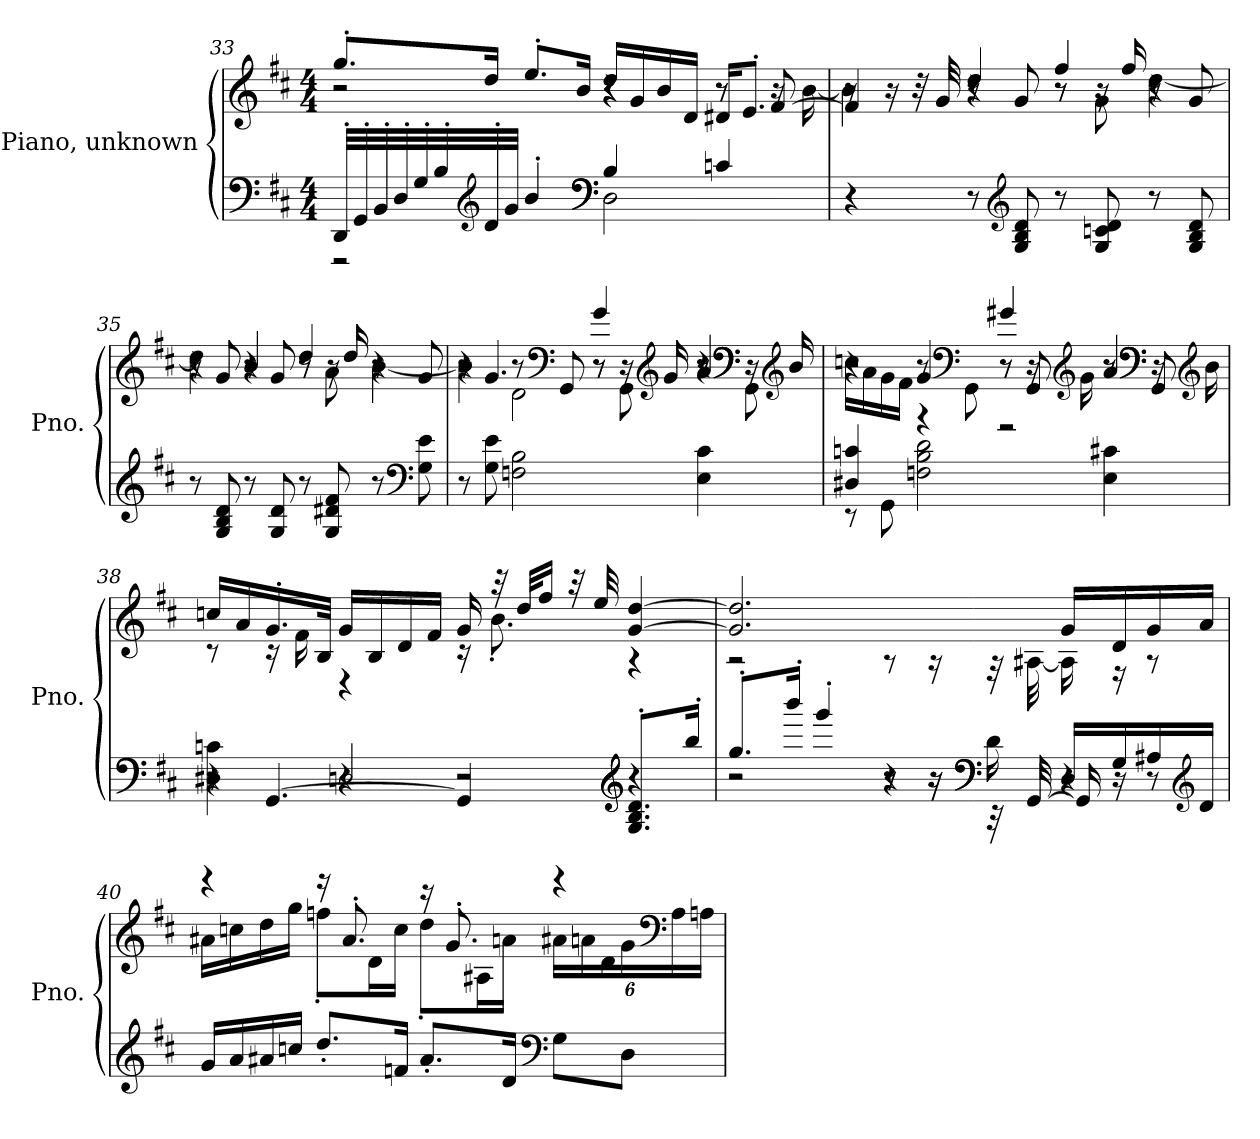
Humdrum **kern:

**kern	**kern
*part1	*part1
*staff2	*staff1
*I"Piano, unknown	*
*I'Pno.	*
!!LO:LB:g=z
*clefF4	*clefG2
*k[f#c#]	*k[f#c#]
*M4/4	*M4/4
=33	=33
*^	*^
*	*	*	*^
32DD'/LLL	2r	2r	2r	8.gg'/L
32GG'/	.	.	.	.
32BB'/	.	.	.	.
32D'/	.	.	.	.
32G'/	.	.	.	.
32B'/	.	.	.	.
*clefG2	*	*	*	*
32d'/	.	.	.	16dd/Jk
32g/JJJ	.	.	.	.
4b'/	.	.	.	8.ee'/L
.	.	.	.	16b/Jk
*clefF4	*	*	*	*
4B/	2D\	4r	4r	16dd/LL
.	.	.	.	16g/
.	.	.	.	16b/
.	.	.	.	16d/JJ
4cn/	.	8r	8r	16d#X/KL
.	.	.	.	8.e'/J
.	.	[8f#/	16r	.
.	.	.	[16b\	.
*v	*v	*	*	*
=34	=34	=34	=34
4r	4f#/]	4b\]	8r
.	.	.	16r
.	.	.	32r
.	.	.	32g/
8r	4dd/	4r	8r
*clefG2	*	*	*
8G/ 8B/ 8d/	.	.	8g/
8r	4ff#/	8r	8r
8G/ 8cn/ 8d/	.	8g\	16r
.	.	.	16ff#/
8r	4r	[4dd\	8r
8G/ 8B/ 8d/	.	.	8g/
!!LO:PB:g=z	!!	!!
=35	=35	=35	=35
8r	4r	4dd\]	8r
8G/ 8B/ 8d/	.	.	8g/
8r	4b/	4r	8r
8G/ 8d/	.	.	8g/
8r	4dd/	8r	8r
8G/ 8d#X/ 8f#/	.	8a\	16r
.	.	.	16dd/
8r	4r	[4b\	8r
*clefF4	*	*	*
8G\ 8e\	.	.	8g/
=36	=36	=36	=36
*	*	*	*^
8r	8r	4b\]	4r	2r
8G\ 8e\	4.g/	.	.	.
2Fn\ 2B\	.	2d\	8r	.
*	*clefF4	*	*	*
.	.	.	8GG/	.
.	4g/	.	8r	8r
.	.	.	16r	8GG\
*	*clefG2	*	*	*
.	.	.	16g/	.
4E\ 4c#\	4a/	4r	8r	8r
*	*clefF4	*	*	*
.	.	.	16r	8GG\
*	*clefG2	*	*	*
.	.	.	16b/	.
*	*	*	*v	*v
!!LO:LB:g=z
=37	=37	=37	=37
*^	*	*	*
4D#X/ 4cn/	8r	4r	16ccn\LL	2r
.	.	.	16a\	.
.	8GG\	.	16g\	.
.	.	.	16f#\JJ	.
4r	2Fn\ 2B\ 2d\	4g/	8r	.
*	*	*clefF4	*	*
.	.	.	8GG\	.
2r	.	4g#X/	8r	8r
.	.	.	16r	8GG/
*	*	*clefG2	*	*
.	.	.	16g#\	.
.	4E\ 4c#X\	4a/	8r	8r
*	*	*clefF4	*	*
.	.	.	16r	8GG/
*	*	*clefG2	*	*
.	.	.	16b\	.
*	*	*	*v	*v
=38	=38	=38	=38
*	*^	*	*
4r	4D#X\ 4cn\	8r	16ccn/LL	8r
.	.	.	16a/	.
.	.	[4.GG/	16.g'/	16r
.	.	.	.	16f#\
.	.	.	32B/JJk	.
2Dn/	4r	.	16g/LL	4r
.	.	.	16B/	.
.	.	.	16d/	.
.	.	.	16f#/JJ	.
.	2r	4GG/]	16g/	16r
.	.	.	32r	8.b'\
.	.	.	32dd/KLL	.
.	.	.	16ff#/JJ	.
.	.	.	32r	.
.	.	.	32ee/	.
*clefG2	*	*	*	*
8.G/' 8.B/' 8.d/'L	.	4r	[4g/ [4dd/	4r
16bb'/Jk	.	.	.	.
!!LO:LB:g=z	!!
=39	=39	=39	=39	=39
8.gg'/L	2r	2r	2.g/] 2.dd/]	2r
16bbb'/Jk	.	.	.	.
4ggg'/	.	.	.	.
4r	8r	8r	.	8r
.	16r	16r	.	16r
*clefF4	*	*	*	*
.	16d\	32r	.	32r
.	.	[32GG/	.	[32A#X\
16D/LL	4r	16GG/]	16g/LL	16A#\]
16G/	.	16r	16d/	16r
16A#X/	.	8r	16g/	8r
*clefG2	*	*	*	*
16d/JJ	.	.	16a/JJ	.
*v	*v	*v	*	*
!!LO:LB:g=z	!!
=40	=40	=40
16g/LL	4r	16a#X\LL
16a/	.	16ccn\
16a#X/	.	16dd\
16ccn/JJ	.	16gg\JJ
8.dd'/L	16r	8ffn'\L
.	8.a#'/	.
.	.	16d\L
16fn/Jk	.	16cc\JJ
8.a#'/L	16r	8dd'\L
.	8.g'/	.
.	.	16A#X\L
16d/Jk	.	16an\JJ
*clefF4	*	*
*	*	*Xbrackettup
8G\L	4r	24a#X\LL
.	.	24an\
.	.	24d\
8D\J	.	24g\
*	*clefF4	*
.	.	24A#\
.	.	24An\JJ
*	*v	*v
=	=
*-	*-
